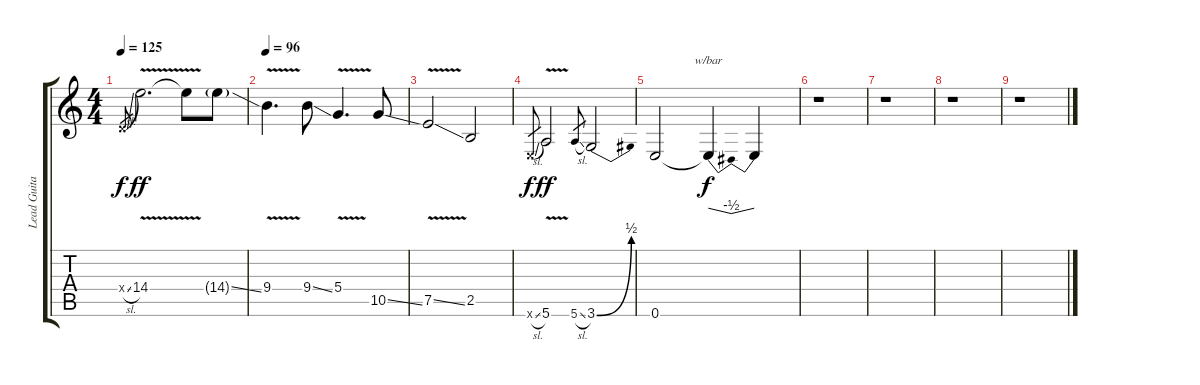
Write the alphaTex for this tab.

\track ("Lead Guitar" "Lead Guita") {instrument overdrivenguitar}
\staff {score tabs}
\tuning (E4 B3 G3 D3 A2 E2) {hide}
\ts (4 4)
\tempo 125
\clef g2
\ks c
0.4{sl x}.8{gr dy f} 14.4{v}.2{d dy ff} 14.4{t}.8 14.4{ss g}.8 |
\tempo 96
9.4{v}.4{d} 9.4{ss}.8 5.4{v}.4{d} 10.5{ss}.8 |
7.5{v ss}.2 2.5.2 |
0.6{sl x}.8{gr dy f} 5.6{v}.2{dy ff} 5.6{sl}.8{gr} 3.6{be (bend 0 0 60 2)}.2 |
0.6.2 0.6{t}.4{tbe (dip default 0 0 30 -2 60 0) dy f} 0.6{t}.4 |
r.1 |
r.1 |
r.1 |
r.1
